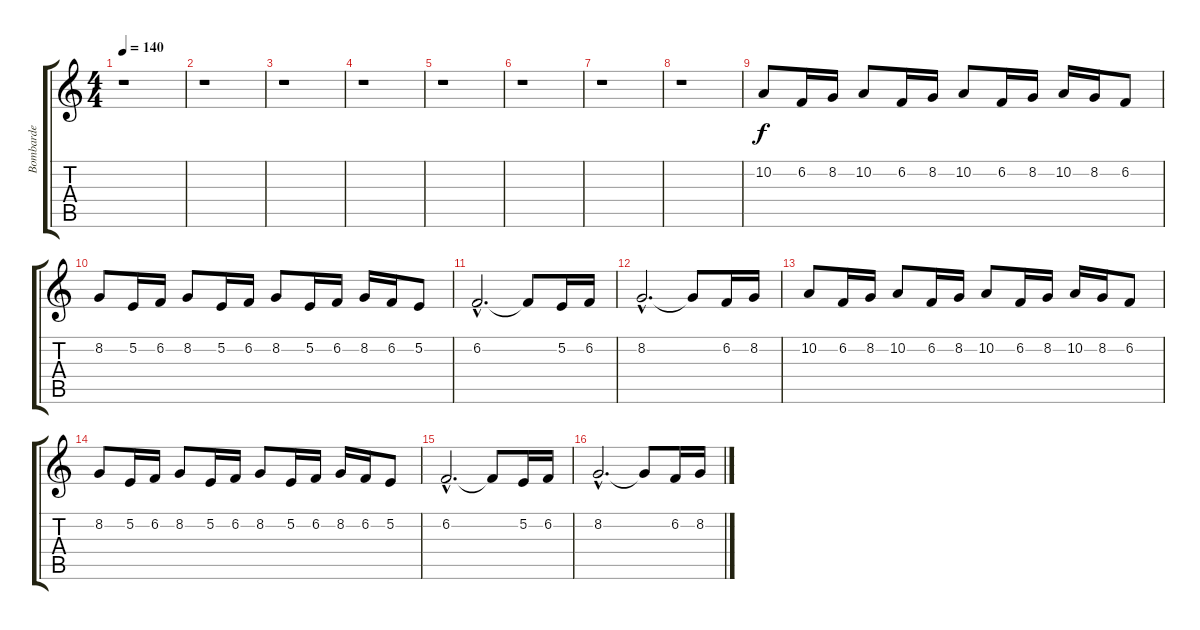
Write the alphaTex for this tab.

\track ("Bombarde" "Bombarde") {instrument bassoon}
\staff {score tabs}
\tuning (E4 B3 G3 D3 A2 E2) {hide}
\ts (4 4)
\tempo 140
\clef g2
\ks c
r.1{dy f} |
r.1 |
r.1 |
r.1 |
r.1 |
r.1 |
r.1 |
r.1 |
10.2.8 6.2.16 8.2.16 10.2.8 6.2.16 8.2.16 10.2.8 6.2.16 8.2.16 10.2.16 8.2.16 6.2.8 |
8.2.8 5.2.16 6.2.16 8.2.8 5.2.16 6.2.16 8.2.8 5.2.16 6.2.16 8.2.16 6.2.16 5.2.8 |
6.2{hac}.2{d} 6.2{t}.8 5.2.16 6.2.16 |
8.2{hac}.2{d} 8.2{t}.8 6.2.16 8.2.16 |
10.2.8 6.2.16 8.2.16 10.2.8 6.2.16 8.2.16 10.2.8 6.2.16 8.2.16 10.2.16 8.2.16 6.2.8 |
8.2.8 5.2.16 6.2.16 8.2.8 5.2.16 6.2.16 8.2.8 5.2.16 6.2.16 8.2.16 6.2.16 5.2.8 |
6.2{hac}.2{d} 6.2{t}.8 5.2.16 6.2.16 |
8.2{hac}.2{d} 8.2{t}.8 6.2.16 8.2.16
